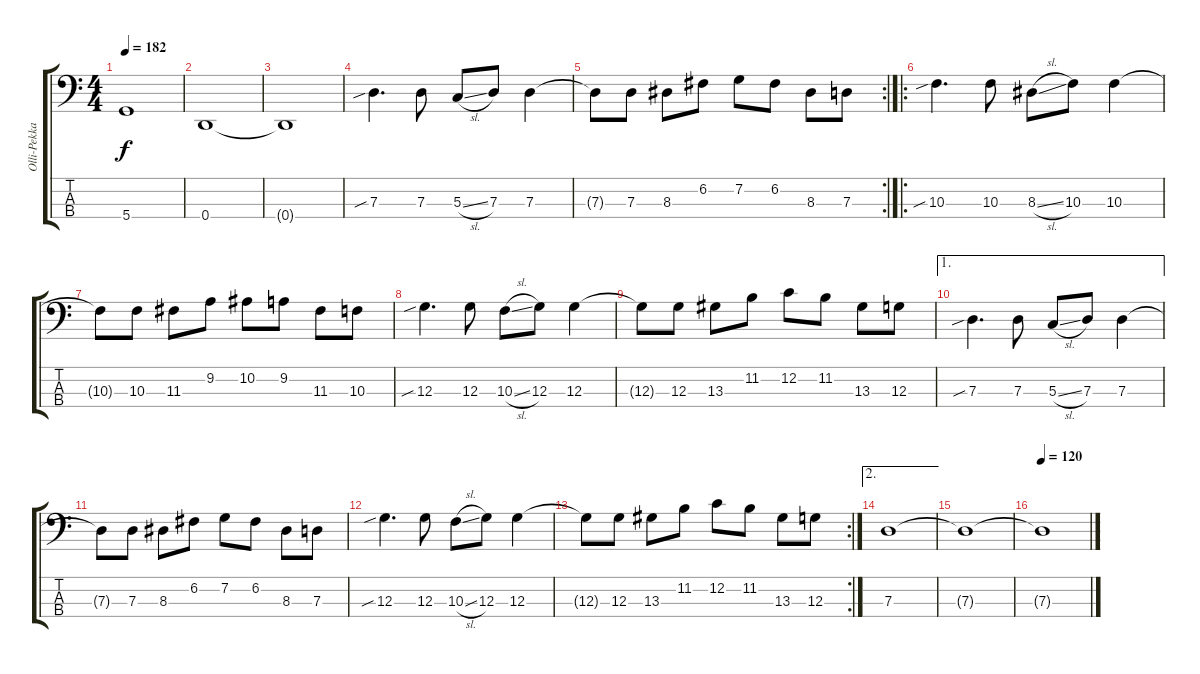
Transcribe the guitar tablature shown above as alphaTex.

\track ("Olli-Pekka Laine" "Olli-Pekka") {instrument electricbassfinger}
\staff {score tabs}
\tuning (F2 C2 G1 D1) {hide}
\ts (4 4)
\tempo 182
\clef f4
\ks c
5.4{t}.1{dy f} |
0.4.1 |
0.4{t}.1 |
7.3{sib}.4{d} 7.3.8 5.3{sl}.8 7.3.8 7.3.4 |
\rc 2
7.3{t}.8 7.3.8 8.3.8 6.2.8 7.2.8 6.2.8 8.3.8 7.3.8 |
\ro
10.3{sib}.4{d} 10.3.8 8.3{sl}.8 10.3.8 10.3.4 |
10.3{t}.8 10.3.8 11.3.8 9.2.8 10.2.8 9.2.8 11.3.8 10.3.8 |
12.3{sib}.4{d} 12.3.8 10.3{sl}.8 12.3.8 12.3.4 |
12.3{t}.8 12.3.8 13.3.8 11.2.8 12.2.8 11.2.8 13.3.8 12.3.8 |
\ae 1
7.3{sib}.4{d} 7.3.8 5.3{sl}.8 7.3.8 7.3.4 |
7.3{t}.8 7.3.8 8.3.8 6.2.8 7.2.8 6.2.8 8.3.8 7.3.8 |
12.3{sib}.4{d} 12.3.8 10.3{sl}.8 12.3.8 12.3.4 |
\rc 2
12.3{t}.8 12.3.8 13.3.8 11.2.8 12.2.8 11.2.8 13.3.8 12.3.8 |
\ae 2
7.3.1 |
7.3{t}.1 |
\tempo 120
7.3{t}.1
